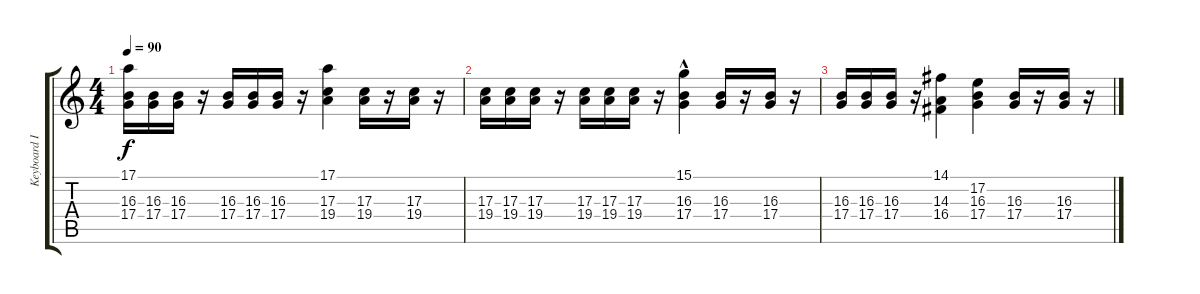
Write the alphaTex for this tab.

\track ("Keyboard I" "Keyboard I") {instrument fx5brightness}
\staff {score tabs}
\tuning (E4 B3 G3 D3 A2 E2) {hide}
\ts (4 4)
\tempo 90
\clef g2
\ks c
(17.1 16.3 17.4).16{dy f} (16.3 17.4).16 (16.3 17.4).16 r.16 (16.3 17.4).16 (16.3 17.4).16 (16.3 17.4).16 r.16 (17.1 17.3 19.4).4 (17.3 19.4).16 r.16 (17.3 19.4).16 r.16 |
(17.3 19.4).16 (17.3 19.4).16 (17.3 19.4).16 r.16 (17.3 19.4).16 (17.3 19.4).16 (17.3 19.4).16 r.16 (15.1{hac} 16.3 17.4).4 (16.3 17.4).16 r.16 (16.3 17.4).16 r.16 |
(16.3 17.4).16 (16.3 17.4).16 (16.3 17.4).16 r.16 (14.1 14.3 16.4).4 (17.2 16.3 17.4).4 (16.3 17.4).16 r.16 (16.3 17.4).16 r.16
